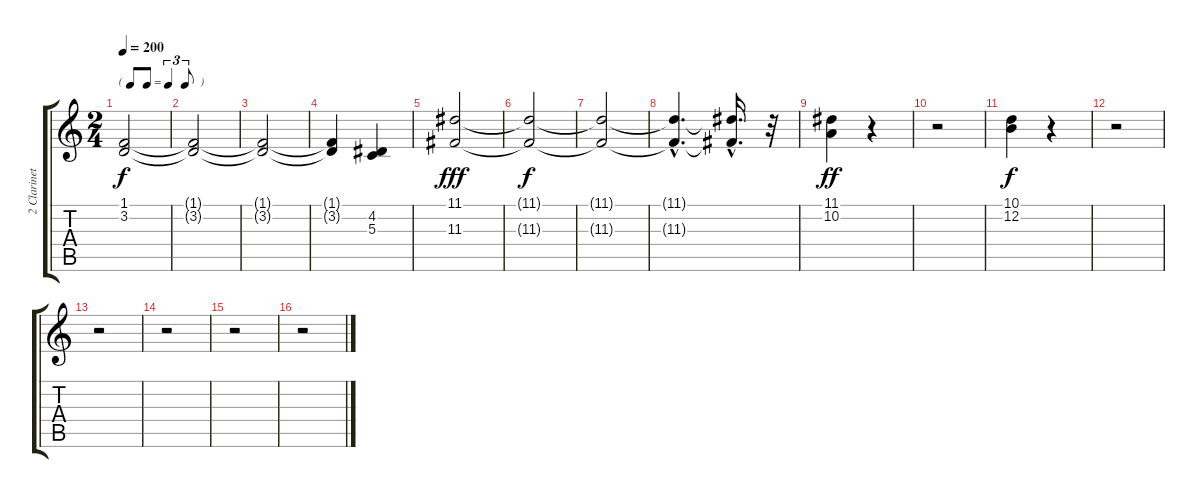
\track ("2 Clarinets in Bb" "2 Clarinet") {instrument clarinet}
\staff {score tabs}
\tuning (E4 B3 G3 D3 A2 E2) {hide}
\ts (2 4)
\tf triplet8th
\tempo 200
\clef g2
\ks c
(1.1 3.2).2{dy f} |
(1.1{t} 3.2{t}).2 |
(1.1{t} 3.2{t}).2 |
(1.1{t} 3.2{t}).4 (4.2 5.3).4 |
(11.1 11.3).2{dy fff} |
(11.1{t} 11.3{t}).2{dy f} |
(11.1{t} 11.3{t}).2 |
(11.1{hac t} 11.3{hac t}).4{d} (11.1{hac t} 11.3{hac t}).16{d} r.32 |
(11.1 10.2).4{dy ff} r.4 |
r.2 |
(10.1 12.2).4{dy f} r.4 |
r.2 |
r.2 |
r.2 |
r.2 |
r.2
